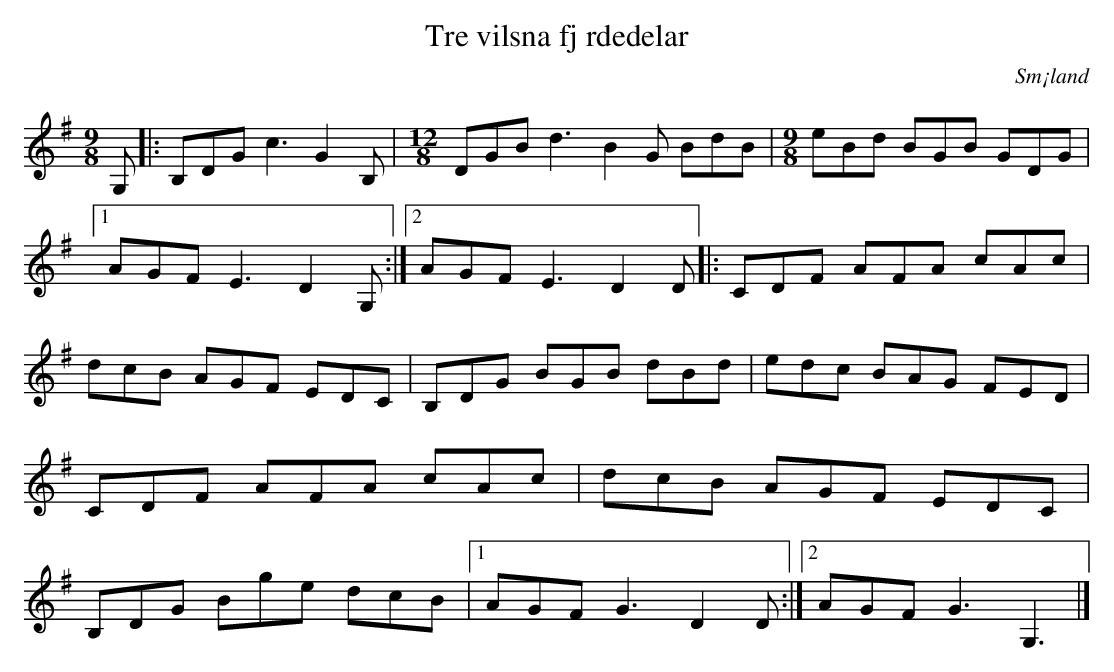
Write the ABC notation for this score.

X:1
T:Tre vilsna fj rdedelar
O:Sm¡land
M:9/8
L:1/8
K:G
 G, |: B,DG c3 G2 B, |[M:12/8] DGB d3 B2 G BdB |[M:9/8] eBd BGB  GDG |1 AGF E3 D2 G, :|2 AGF E3 D2 D |: CDF AFA cAc | dcB AGF EDC | B,DG BGB dBd | edc BAG FED | CDF AFA cAc | dcB AGF EDC | B,DG Bge dcB |1 AGF G3 D2 D :|2 AGF G3 G,3 |]
